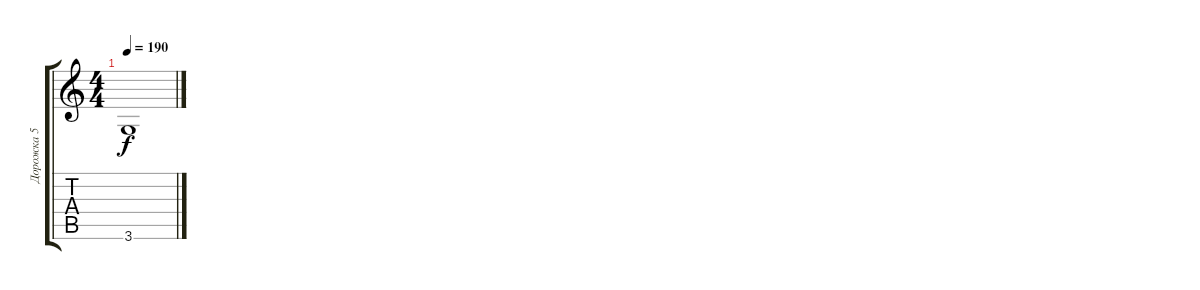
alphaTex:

\track ("Дорожка 5" "Дорожка 5") {instrument overdrivenguitar}
\staff {score tabs}
\tuning (E4 B3 G3 D3 A2 E2) {hide}
\ts (4 4)
\tempo 190
\clef g2
\ks c
3.6{t}.1{dy f}
